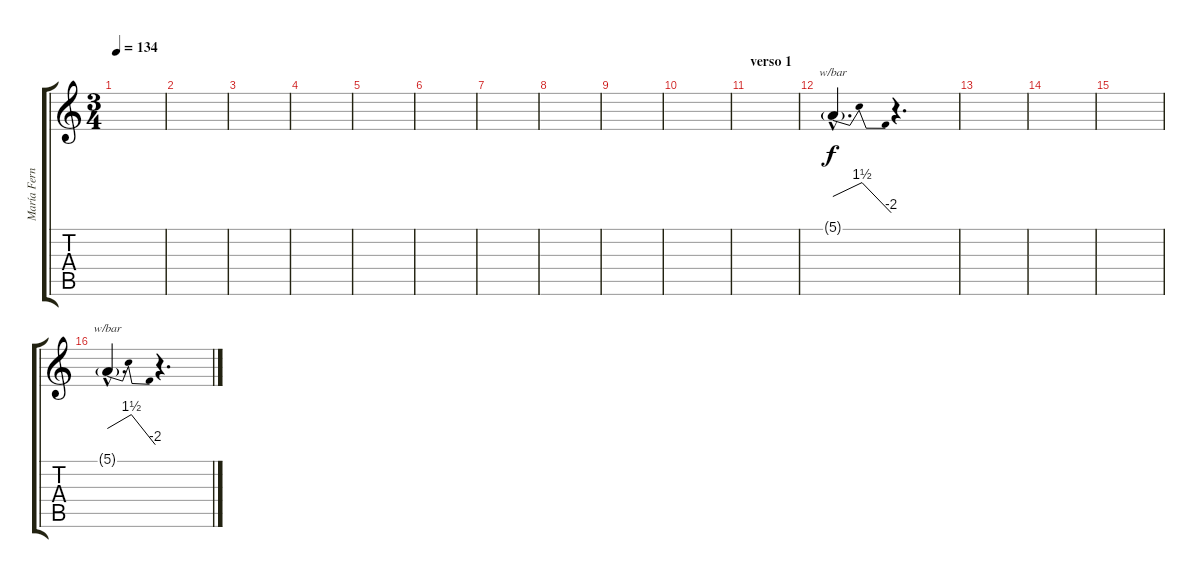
\track ("María Fernanda (voz)" "María Fern") {instrument choiraahs}
\staff {score tabs}
\tuning (E4 B3 G3 D3 A2 E2) {hide}
\ts (3 4)
\tempo 134
\clef g2
\ks c
|
|
|
|
|
|
|
|
|
|
\section ("" "verso 1")
|
5.1{g hac}.4{d tbe (dip default 0 0 11 6 35 6 60 -8)} r.4{d} |
|
|
|
5.1{g hac}.4{d tbe (dip default 0 0 11 6 35 6 60 -8)} r.4{d}
